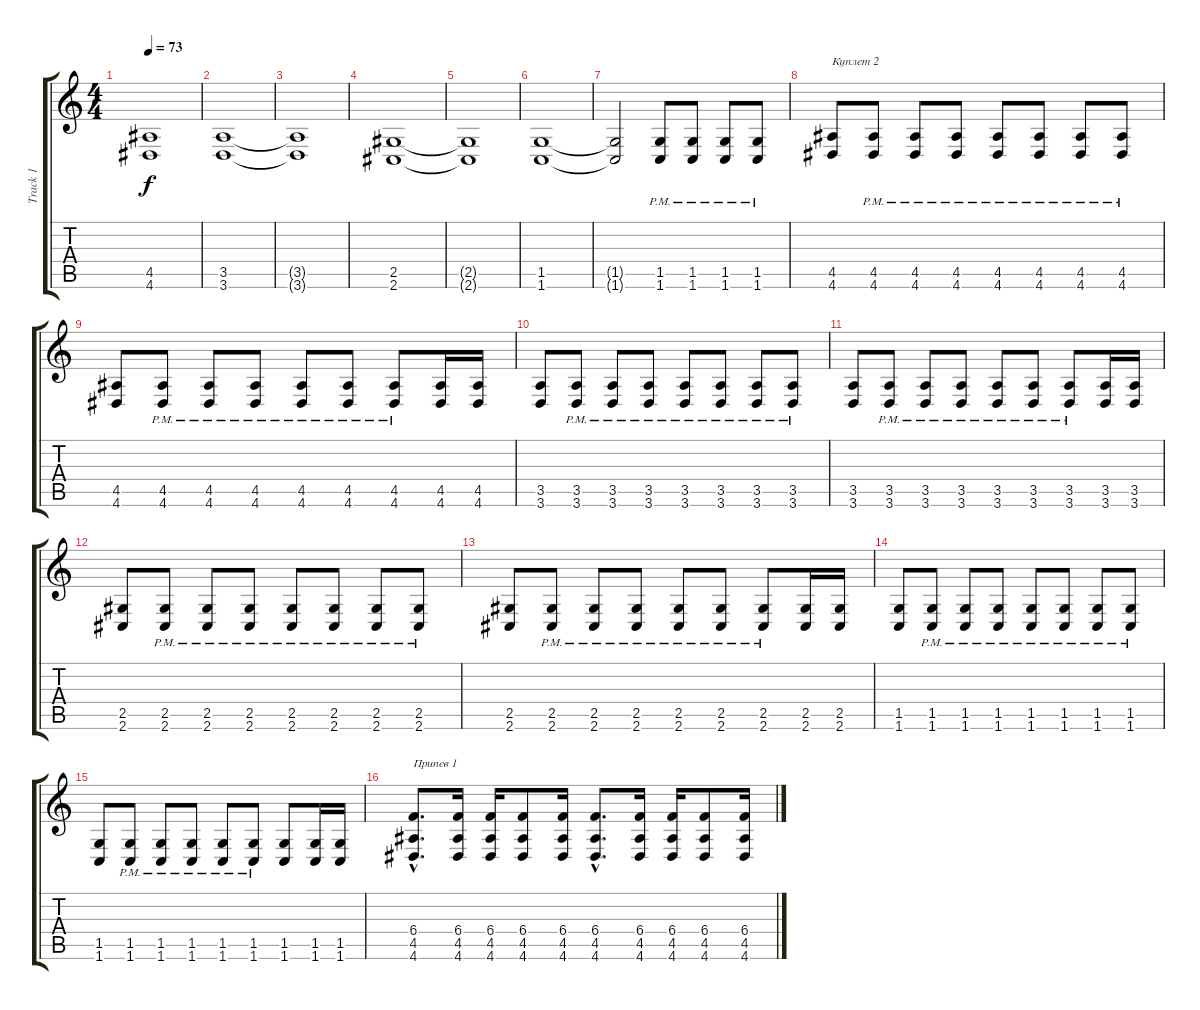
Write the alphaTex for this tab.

\track ("Track 1" "Track 1") {instrument acousticguitarsteel}
\staff {score tabs}
\tuning (Db4 Ab3 E3 B2 Gb2 B1) {hide}
\ts (4 4)
\tempo 73
\clef g2
\ks c
(4.5{t} 4.6{t}).1{dy f} |
(3.5 3.6).1 |
(3.5{t} 3.6{t}).1 |
(2.5 2.6).1 |
(2.5{t} 2.6{t}).1 |
(1.5 1.6).1 |
(1.5{t} 1.6{t}).2 (1.5{pm} 1.6{pm}).8 (1.5{pm} 1.6{pm}).8 (1.5{pm} 1.6{pm}).8 (1.5{pm} 1.6{pm}).8 |
(4.5 4.6).8{txt "Куплет 2"} (4.5{pm} 4.6{pm}).8 (4.5{pm} 4.6{pm}).8 (4.5{pm} 4.6{pm}).8 (4.5{pm} 4.6{pm}).8 (4.5{pm} 4.6{pm}).8 (4.5{pm} 4.6{pm}).8 (4.5{pm} 4.6{pm}).8 |
(4.5 4.6).8 (4.5{pm} 4.6{pm}).8 (4.5{pm} 4.6{pm}).8 (4.5{pm} 4.6{pm}).8 (4.5{pm} 4.6{pm}).8 (4.5{pm} 4.6{pm}).8 (4.5{pm} 4.6{pm}).8 (4.5 4.6).16 (4.5 4.6).16 |
(3.5 3.6).8 (3.5{pm} 3.6{pm}).8 (3.5{pm} 3.6{pm}).8 (3.5{pm} 3.6{pm}).8 (3.5{pm} 3.6{pm}).8 (3.5{pm} 3.6{pm}).8 (3.5{pm} 3.6{pm}).8 (3.5{pm} 3.6{pm}).8 |
(3.5 3.6).8 (3.5{pm} 3.6{pm}).8 (3.5{pm} 3.6{pm}).8 (3.5{pm} 3.6{pm}).8 (3.5{pm} 3.6{pm}).8 (3.5{pm} 3.6{pm}).8 (3.5{pm} 3.6{pm}).8 (3.5 3.6).16 (3.5 3.6).16 |
(2.5 2.6).8 (2.5{pm} 2.6{pm}).8 (2.5{pm} 2.6{pm}).8 (2.5{pm} 2.6{pm}).8 (2.5{pm} 2.6{pm}).8 (2.5{pm} 2.6{pm}).8 (2.5{pm} 2.6{pm}).8 (2.5{pm} 2.6{pm}).8 |
(2.5 2.6).8 (2.5{pm} 2.6{pm}).8 (2.5{pm} 2.6{pm}).8 (2.5{pm} 2.6{pm}).8 (2.5{pm} 2.6{pm}).8 (2.5{pm} 2.6{pm}).8 (2.5{pm} 2.6{pm}).8 (2.5 2.6).16 (2.5 2.6).16 |
(1.5 1.6).8 (1.5{pm} 1.6{pm}).8 (1.5{pm} 1.6{pm}).8 (1.5{pm} 1.6{pm}).8 (1.5{pm} 1.6{pm}).8 (1.5{pm} 1.6{pm}).8 (1.5{pm} 1.6{pm}).8 (1.5{pm} 1.6{pm}).8 |
(1.5 1.6).8 (1.5{pm} 1.6{pm}).8 (1.5{pm} 1.6{pm}).8 (1.5{pm} 1.6{pm}).8 (1.5{pm} 1.6{pm}).8 (1.5{pm} 1.6{pm}).8 (1.5 1.6).8 (1.5 1.6).16 (1.5 1.6).16 |
(6.4{hac} 4.5{hac} 4.6{hac}).8{d txt "Припев 1"} (6.4 4.5 4.6).16 (6.4 4.5 4.6).16 (6.4 4.5 4.6).8 (6.4 4.5 4.6).16 (6.4{hac} 4.5{hac} 4.6{hac}).8{d} (6.4 4.5 4.6).16 (6.4 4.5 4.6).16 (6.4 4.5 4.6).8 (6.4 4.5 4.6).16
